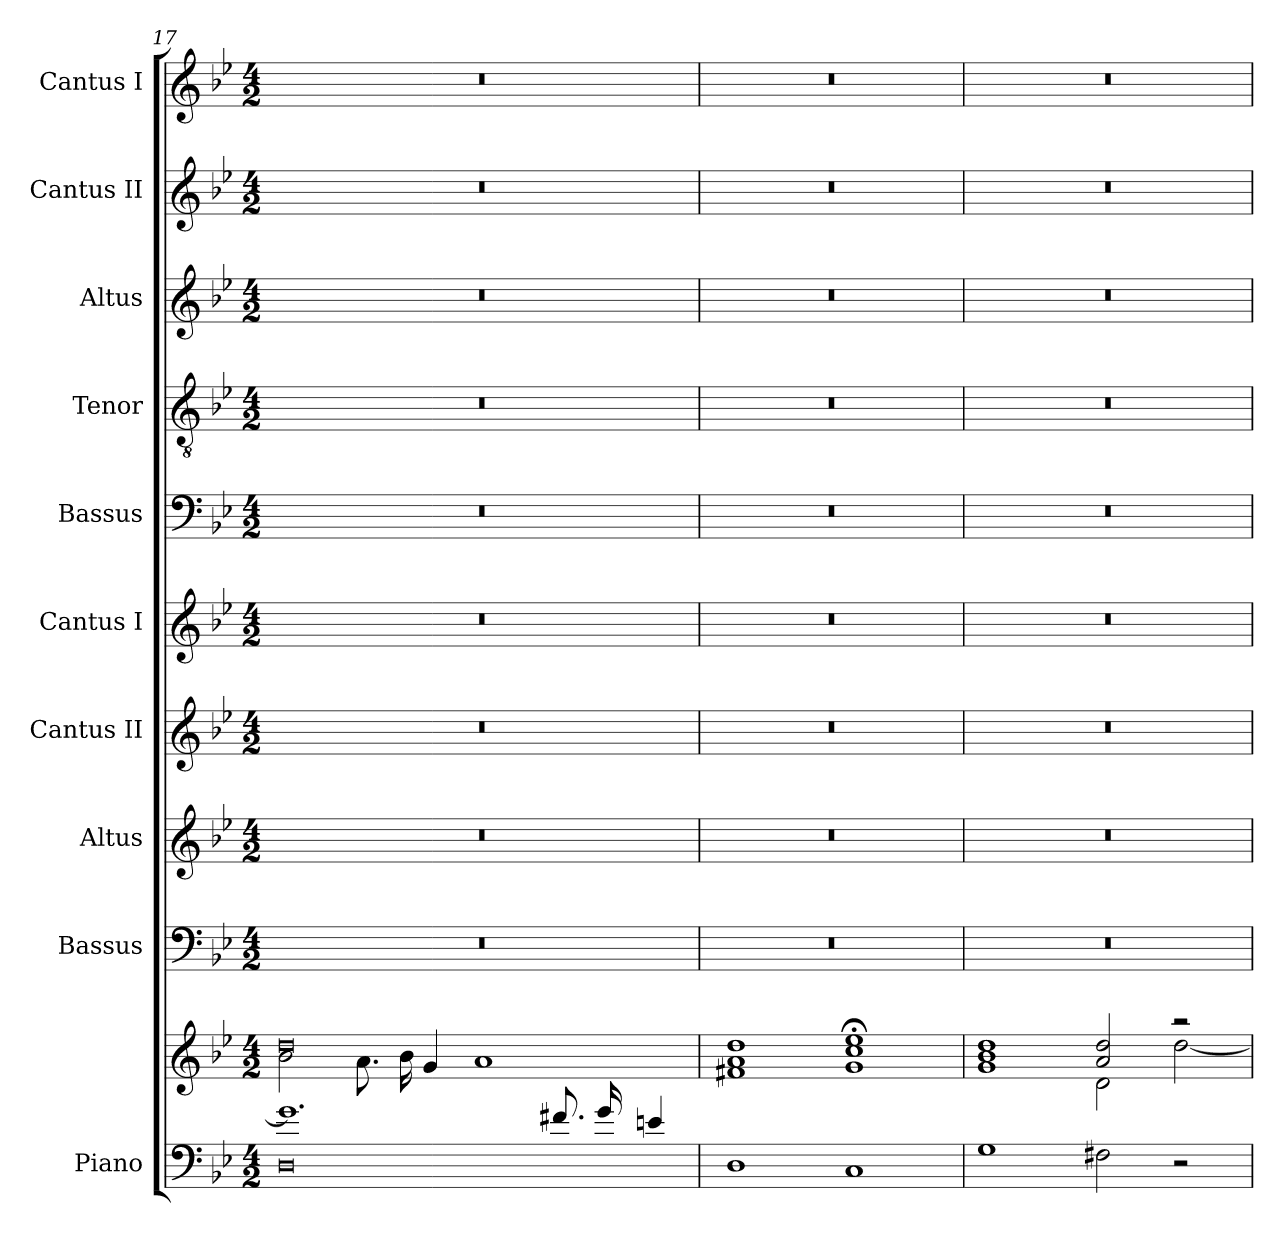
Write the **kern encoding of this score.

**kern	**kern	**kern	**kern	**kern	**kern	**kern	**kern	**kern	**kern	**kern
*part10	*part10	*part9	*part8	*part7	*part6	*part5	*part4	*part3	*part2	*part1
*staff11	*staff10	*staff9	*staff8	*staff7	*staff6	*staff5	*staff4	*staff3	*staff2	*staff1
*I"Piano	*	*I"Bassus	*I"Altus	*I"Cantus II	*I"Cantus I	*I"Bassus	*I"Tenor	*I"Altus	*I"Cantus II	*I"Cantus I
*I'Pno	*	*I'B.	*I'A.	*I'C.2	*I'C.1	*I'B.	*I'T.	*I'A.	*I'C.2	*I'C.1
*clefF4	*clefG2	*clefF4	*clefG2	*clefG2	*clefG2	*clefF4	*clefGv2	*clefG2	*clefG2	*clefG2
*	*	*	*	*	*	*	*ITrd7c12	*	*	*
*k[b-e-]	*k[b-e-]	*k[b-e-]	*k[b-e-]	*k[b-e-]	*k[b-e-]	*k[b-e-]	*k[b-e-]	*k[b-e-]	*k[b-e-]	*k[b-e-]
*B-:	*B-:	*B-:	*B-:	*B-:	*B-:	*B-:	*B-:	*B-:	*B-:	*B-:
*M4/2	*M4/2	*M4/2	*M4/2	*M4/2	*M4/2	*M4/2	*M4/2	*M4/2	*M4/2	*M4/2
=17	=17	=17	=17	=17	=17	=17	=17	=17	=17	=17
*^	*^	*	*	*	*	*	*	*	*	*
!	!	!	!	!LO:N:vis=1	!LO:N:vis=1	!LO:N:vis=1	!LO:N:vis=1	!LO:N:vis=1	!LO:N:vis=1	!LO:N:vis=1	!LO:N:vis=1	!LO:N:vis=1
1.gi]	0Di	0ddi	2b-i\	0r	0r	0r	0r	0r	0r	0r	0r	0r
.	.	.	8.ai\	.	.	.	.	.	.	.	.	.
.	.	.	16b-i\	.	.	.	.	.	.	.	.	.
.	.	.	4gi/	.	.	.	.	.	.	.	.	.
.	.	.	1ai	.	.	.	.	.	.	.	.	.
8.f#Xi/	.	.	.	.	.	.	.	.	.	.	.	.
16gi/	.	.	.	.	.	.	.	.	.	.	.	.
4eni/	.	.	.	.	.	.	.	.	.	.	.	.
*v	*v	*	*	*	*	*	*	*	*	*	*	*
*	*v	*v	*	*	*	*	*	*	*	*	*
=18	=18	=18	=18	=18	=18	=18	=18	=18	=18	=18
!	!	!LO:N:vis=1	!LO:N:vis=1	!LO:N:vis=1	!LO:N:vis=1	!LO:N:vis=1	!LO:N:vis=1	!LO:N:vis=1	!LO:N:vis=1	!LO:N:vis=1
1Di	1f#Xi 1ai 1ddi	0r	0r	0r	0r	0r	0r	0r	0r	0r
1Ci	1gi; 1cci; 1ee-i;	.	.	.	.	.	.	.	.	.
!!LO:LB:g=z
=19	=19	=19	=19	=19	=19	=19	=19	=19	=19	=19
*	*^	*	*	*	*	*	*	*	*	*
!	!	!	!LO:N:vis=1	!LO:N:vis=1	!LO:N:vis=1	!LO:N:vis=1	!LO:N:vis=1	!LO:N:vis=1	!LO:N:vis=1	!LO:N:vis=1	!LO:N:vis=1
1Gi	1b-i 1ddi	1gi	0r	0r	0r	0r	0r	0r	0r	0r	0r
2F#Xi\	2ai/ 2ddi	2di\	.	.	.	.	.	.	.	.	.
2r	2r	[2ddi\	.	.	.	.	.	.	.	.	.
*	*v	*v	*	*	*	*	*	*	*	*	*
=	=	=	=	=	=	=	=	=	=	=
*-	*-	*-	*-	*-	*-	*-	*-	*-	*-	*-
